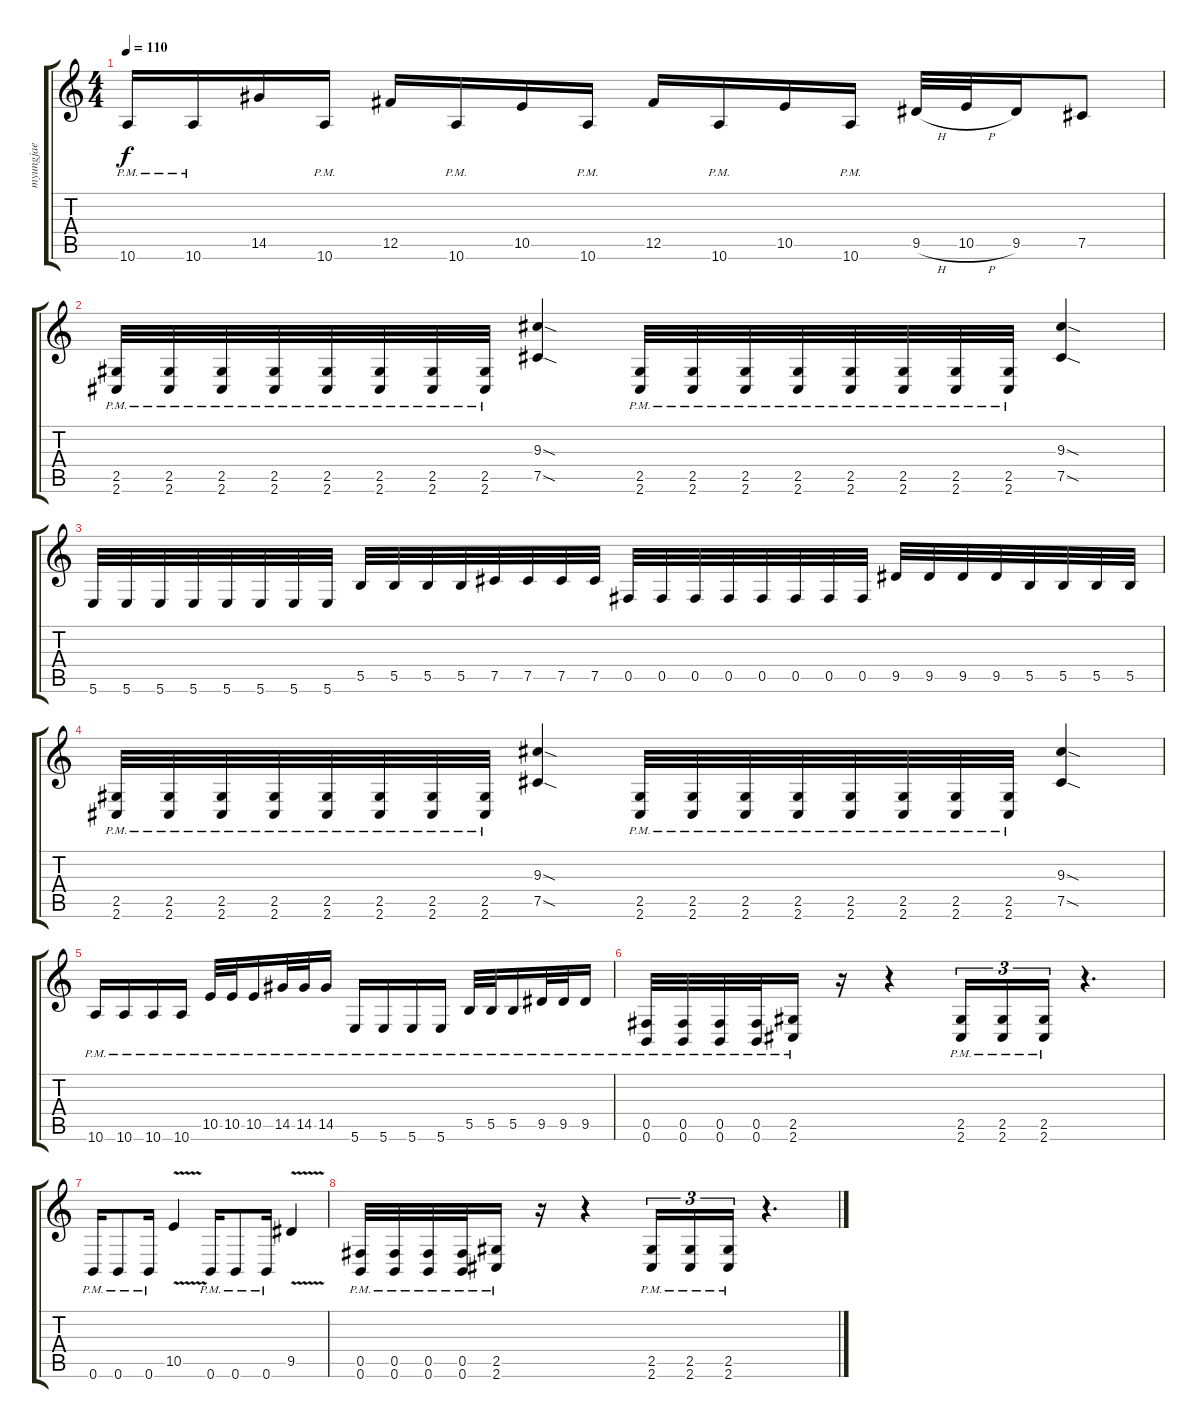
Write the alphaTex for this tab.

\track ("myungjae" "myungjae") {instrument distortionguitar}
\staff {score tabs}
\tuning (Db4 Ab3 E3 B2 Gb2 B1) {hide}
\ts (4 4)
\tempo 110
\clef g2
\ks c
10.6{pm}.16{dy f} 10.6{pm}.16 14.5.16 10.6{pm}.16 12.5.16 10.6{pm}.16 10.5.16 10.6{pm}.16 12.5.16 10.6{pm}.16 10.5.16 10.6{pm}.16 9.5{h}.32 10.5{h}.32 9.5.16 7.5.8 |
(2.5{pm} 2.6{pm}).32 (2.5{pm} 2.6{pm}).32 (2.5{pm} 2.6{pm}).32 (2.5{pm} 2.6{pm}).32 (2.5{pm} 2.6{pm}).32 (2.5{pm} 2.6{pm}).32 (2.5{pm} 2.6{pm}).32 (2.5{pm} 2.6{pm}).32 (9.3{sod} 7.5{sod}).4 (2.5{pm} 2.6{pm}).32 (2.5{pm} 2.6{pm}).32 (2.5{pm} 2.6{pm}).32 (2.5{pm} 2.6{pm}).32 (2.5{pm} 2.6{pm}).32 (2.5{pm} 2.6{pm}).32 (2.5{pm} 2.6{pm}).32 (2.5{pm} 2.6{pm}).32 (9.3{sod} 7.5{sod}).4 |
5.6.32 5.6.32 5.6.32 5.6.32 5.6.32 5.6.32 5.6.32 5.6.32 5.5.32 5.5.32 5.5.32 5.5.32 7.5.32 7.5.32 7.5.32 7.5.32 0.5.32 0.5.32 0.5.32 0.5.32 0.5.32 0.5.32 0.5.32 0.5.32 9.5.32 9.5.32 9.5.32 9.5.32 5.5.32 5.5.32 5.5.32 5.5.32 |
(2.5{pm} 2.6{pm}).32 (2.5{pm} 2.6{pm}).32 (2.5{pm} 2.6{pm}).32 (2.5{pm} 2.6{pm}).32 (2.5{pm} 2.6{pm}).32 (2.5{pm} 2.6{pm}).32 (2.5{pm} 2.6{pm}).32 (2.5{pm} 2.6{pm}).32 (9.3{sod} 7.5{sod}).4 (2.5{pm} 2.6{pm}).32 (2.5{pm} 2.6{pm}).32 (2.5{pm} 2.6{pm}).32 (2.5{pm} 2.6{pm}).32 (2.5{pm} 2.6{pm}).32 (2.5{pm} 2.6{pm}).32 (2.5{pm} 2.6{pm}).32 (2.5{pm} 2.6{pm}).32 (9.3{sod} 7.5{sod}).4 |
10.6{pm}.16 10.6{pm}.16 10.6{pm}.16 10.6{pm}.16 10.5{pm}.32 10.5{pm}.32 10.5{pm}.16 14.5{pm}.32 14.5{pm}.32 14.5{pm}.16 5.6{pm}.16 5.6{pm}.16 5.6{pm}.16 5.6{pm}.16 5.5{pm}.32 5.5{pm}.32 5.5{pm}.16 9.5{pm}.32 9.5{pm}.32 9.5{pm}.16 |
(0.5{pm} 0.6{pm}).32 (0.5{pm} 0.6{pm}).32 (0.5{pm} 0.6{pm}).32 (0.5{pm} 0.6{pm}).32 (2.5{pm} 2.6{pm}).16 r.16 r.4 (2.5{pm} 2.6{pm}).16{tu (3 2)} (2.5{pm} 2.6{pm}).16{tu (3 2)} (2.5{pm} 2.6{pm}).16{tu (3 2)} r.4{d} |
0.6{pm}.16 0.6{pm}.8 0.6{pm}.16 10.5{v}.4 0.6{pm}.16 0.6{pm}.8 0.6{pm}.16 9.5{v}.4 |
(0.5{pm} 0.6{pm}).32 (0.5{pm} 0.6{pm}).32 (0.5{pm} 0.6{pm}).32 (0.5{pm} 0.6{pm}).32 (2.5{pm} 2.6{pm}).16 r.16 r.4 (2.5{pm} 2.6{pm}).16{tu (3 2)} (2.5{pm} 2.6{pm}).16{tu (3 2)} (2.5{pm} 2.6{pm}).16{tu (3 2)} r.4{d}
